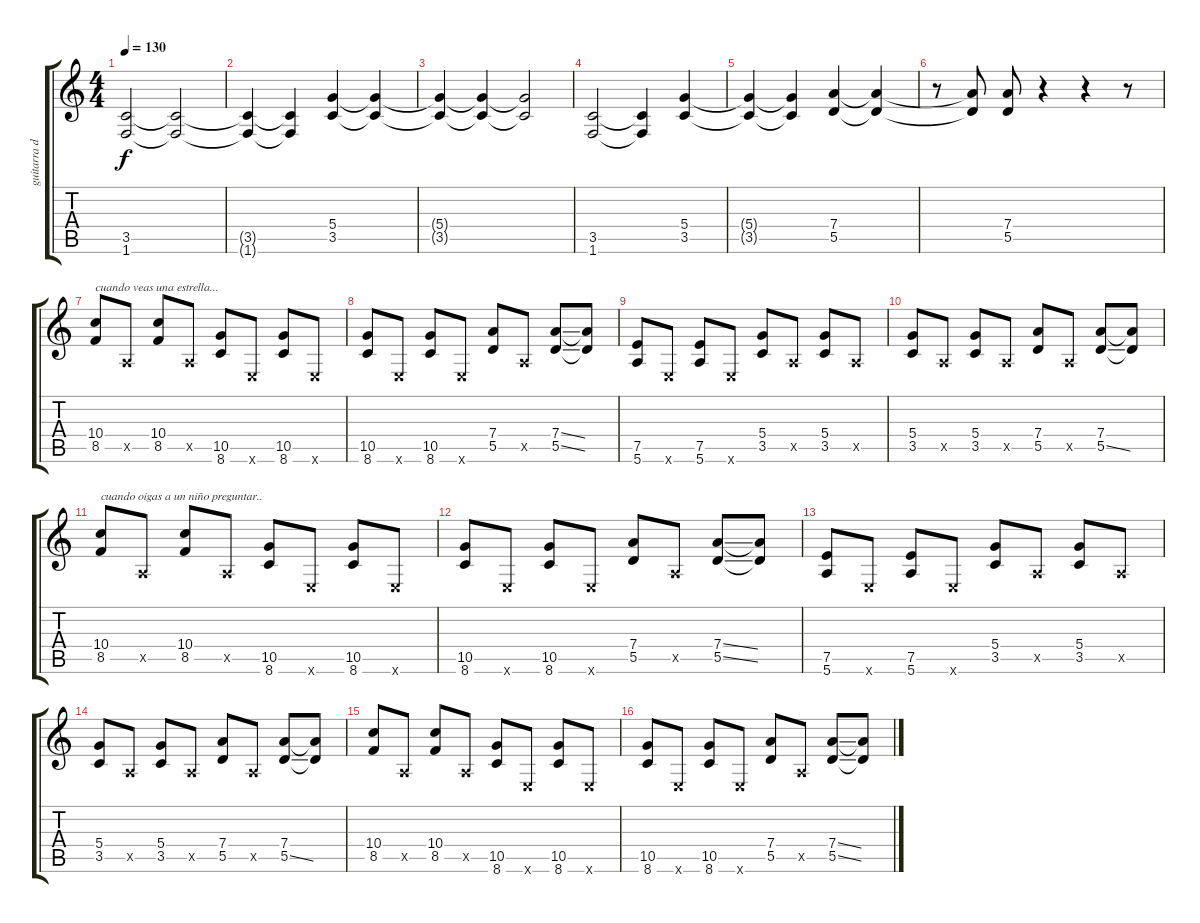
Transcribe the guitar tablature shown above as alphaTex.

\track ("guitarra dist." "guitarra d") {instrument distortionguitar}
\staff {score tabs}
\tuning (E4 B3 G3 D3 A2 E2) {hide}
\ts (4 4)
\tempo 130
\clef g2
\ks c
(3.5 1.6).2{dy f} (3.5{t} 1.6{t}).2 |
(3.5{t} 1.6{t}).4 (3.5{t} 1.6{t}).4 (5.4 3.5).4 (5.4{t} 3.5{t}).4 |
(5.4{t} 3.5{t}).4 (5.4{t} 3.5{t}).4 (5.4{t} 3.5{t}).2 |
(3.5 1.6).2 (3.5{t} 1.6{t}).4 (5.4 3.5).4 |
(5.4{t} 3.5{t}).4 (5.4{t} 3.5{t}).4 (7.4 5.5).4 (7.4{t} 5.5{t}).4 |
r.8 (7.4{t} 5.5{t}).8 (7.4 5.5).8 r.4 r.4 r.8 |
(10.4 8.5).8{txt "cuando veas una estrella..."} 0.5{x}.8 (10.4 8.5).8 0.5{x}.8 (10.5 8.6).8 0.6{x}.8 (10.5 8.6).8 0.6{x}.8 |
(10.5 8.6).8 0.6{x}.8 (10.5 8.6).8 0.6{x}.8 (7.4 5.5).8 0.5{x}.8 (7.4{ss} 5.5{ss}).8 (7.4{t} 5.5{t}).8 |
(7.5 5.6).8 0.6{x}.8 (7.5 5.6).8 0.6{x}.8 (5.4 3.5).8 0.5{x}.8 (5.4 3.5).8 0.5{x}.8 |
(5.4 3.5).8 0.5{x}.8 (5.4 3.5).8 0.5{x}.8 (7.4 5.5).8 0.5{x}.8 (7.4 5.5{ss}).8 (7.4{t} 5.5{t}).8 |
(10.4 8.5).8{txt "cuando oigas a un niño preguntar.."} 0.5{x}.8 (10.4 8.5).8 0.5{x}.8 (10.5 8.6).8 0.6{x}.8 (10.5 8.6).8 0.6{x}.8 |
(10.5 8.6).8 0.6{x}.8 (10.5 8.6).8 0.6{x}.8 (7.4 5.5).8 0.5{x}.8 (7.4{ss} 5.5{ss}).8 (7.4{t} 5.5{t}).8 |
(7.5 5.6).8 0.6{x}.8 (7.5 5.6).8 0.6{x}.8 (5.4 3.5).8 0.5{x}.8 (5.4 3.5).8 0.5{x}.8 |
(5.4 3.5).8 0.5{x}.8 (5.4 3.5).8 0.5{x}.8 (7.4 5.5).8 0.5{x}.8 (7.4 5.5{ss}).8 (7.4{t} 5.5{t}).8 |
(10.4 8.5).8 0.5{x}.8 (10.4 8.5).8 0.5{x}.8 (10.5 8.6).8 0.6{x}.8 (10.5 8.6).8 0.6{x}.8 |
(10.5 8.6).8 0.6{x}.8 (10.5 8.6).8 0.6{x}.8 (7.4 5.5).8 0.5{x}.8 (7.4{ss} 5.5{ss}).8 (7.4{t} 5.5{t}).8
